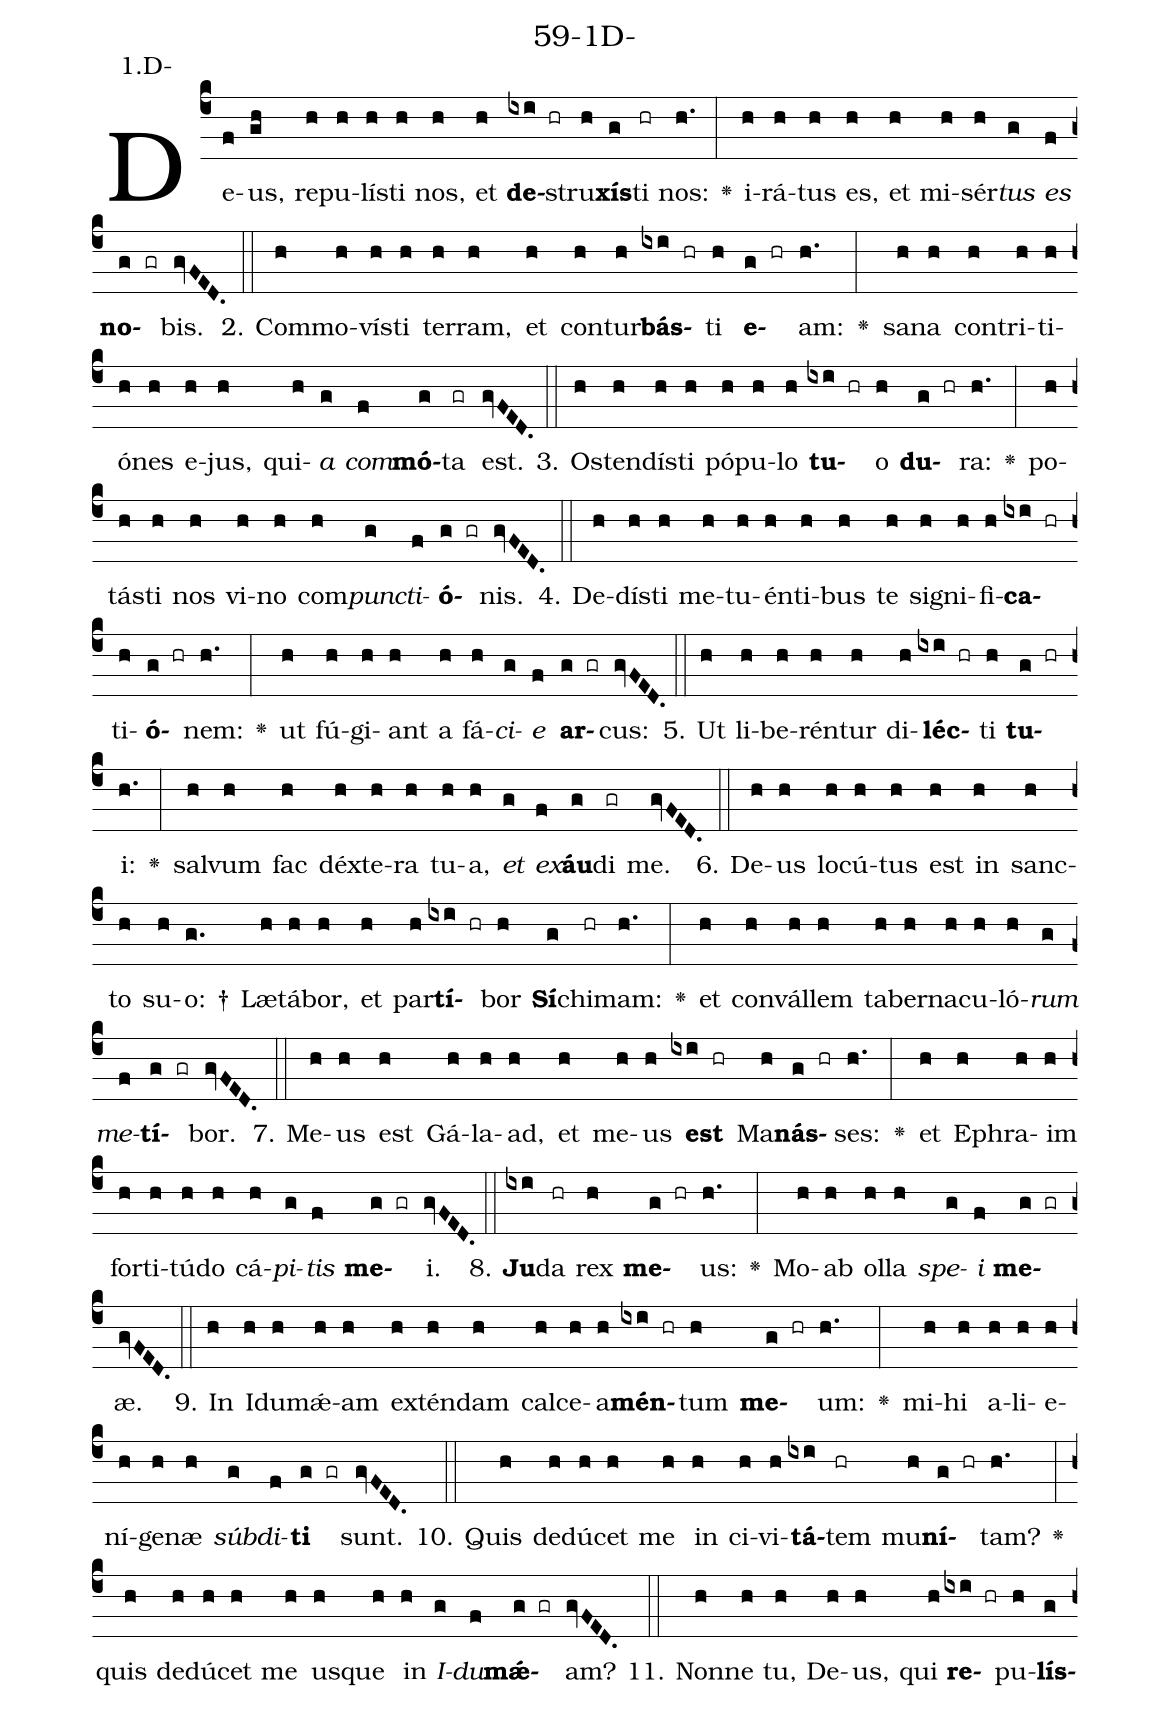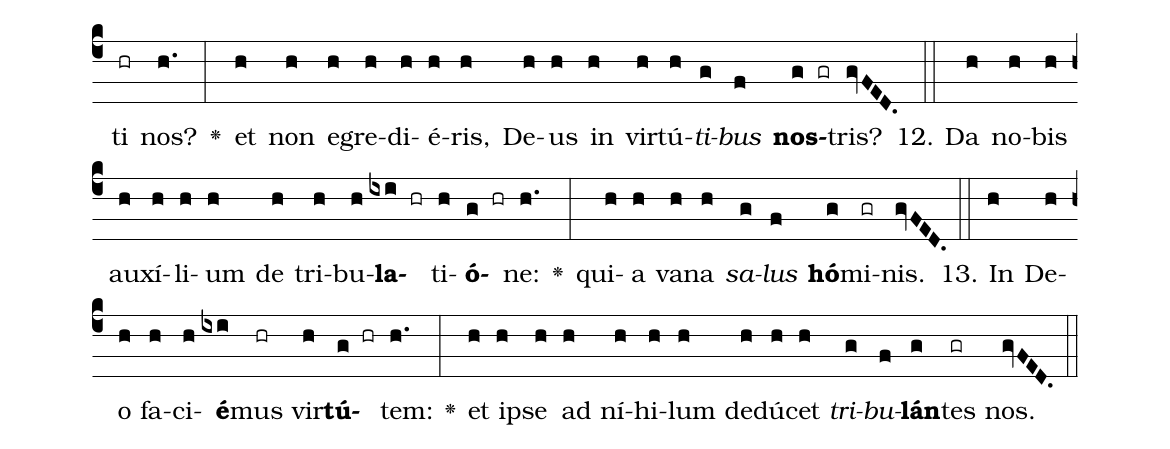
name: 59-1D-;
annotation: 1.D-;
%%
(c4)De(f)us,(gh) re(h)pu(h)lís(h)ti(h) nos,(h) et(h) <b>de</b>(ixi hr)stru(h)<b>xís</b>(g)ti(hr) nos:(h.) <v>\greheightstar</v>(:) i(h)rá(h)tus(h) es,(h) et(h) mi(h)sér(h)<i>tus</i>(g) <i>es</i>(f) <b>no</b>(g gr)bis.(gvFED.) (::)
2. Com(h)mo(h)vís(h)ti(h) ter(h)ram,(h) et(h) con(h)tur(h)<b>bás</b>(ixi hr)ti(h) <b>e</b>(g hr)am:(h.) <v>\greheightstar</v>(:) sa(h)na(h) con(h)tri(h)ti(h)ó(h)nes(h) e(h)jus,(h) qui(h)<i>a</i>(g) <i>com</i>(f)<b>mó</b>(g)ta(gr) est.(gvFED.) (::)
3. Os(h)ten(h)dís(h)ti(h) pó(h)pu(h)lo(h) <b>tu</b>(ixi hr)o(h) <b>du</b>(g hr)ra:(h.) <v>\greheightstar</v>(:) po(h)tás(h)ti(h) nos(h) vi(h)no(h) com(h)<i>punc</i>(g)<i>ti</i>(f)<b>ó</b>(g gr)nis.(gvFED.) (::)
4. De(h)dís(h)ti(h) me(h)tu(h)én(h)ti(h)bus(h) te(h) si(h)gni(h)fi(h)<b>ca</b>(ixi hr)ti(h)<b>ó</b>(g hr)nem:(h.) <v>\greheightstar</v>(:) ut(h) fú(h)gi(h)ant(h) a(h) fá(h)<i>ci</i>(g)<i>e</i>(f) <b>ar</b>(g gr)cus:(gvFED.) (::)
5. Ut(h) li(h)be(h)rén(h)tur(h) di(h)<b>léc</b>(ixi hr)ti(h) <b>tu</b>(g hr)i:(h.) <v>\greheightstar</v>(:) sal(h)vum(h) fac(h) déx(h)te(h)ra(h) tu(h)a,(h) <i>et</i>(g) <i>ex</i>(f)<b>áu</b>(g)di(gr) me.(gvFED.) (::)
6. De(h)us(h) lo(h)cú(h)tus(h) est(h) in(h) sanc(h)to(h) su(h)o: †(g.) Læ(h)tá(h)bor,(h) et(h) par(h)<b>tí</b>(ixi hr)bor(h) <b>Sí</b>(g)chi(hr)mam:(h.) <v>\greheightstar</v>(:) et(h) con(h)vál(h)lem(h) ta(h)ber(h)na(h)cu(h)ló(h)<i>rum</i>(g) <i>me</i>(f)<b>tí</b>(g gr)bor.(gvFED.) (::)
7. Me(h)us(h) est(h) Gá(h)la(h)ad,(h) et(h) me(h)us(h) <b>est</b>(ixi hr) Ma(h)<b>nás</b>(g hr)ses:(h.) <v>\greheightstar</v>(:) et(h) E(h)phra(h)im(h) for(h)ti(h)tú(h)do(h) cá(h)<i>pi</i>(g)<i>tis</i>(f) <b>me</b>(g gr)i.(gvFED.) (::)
8. <b>Ju</b>(ixi)da(hr) rex(h) <b>me</b>(g hr)us:(h.) <v>\greheightstar</v>(:) Mo(h)ab(h) ol(h)la(h) <i>spe</i>(g)<i>i</i>(f) <b>me</b>(g gr)æ.(gvFED.) (::)
9. In(h) I(h)du(h)mǽ(h)am(h) ex(h)tén(h)dam(h) cal(h)ce(h)a(h)<b>mén</b>(ixi hr)tum(h) <b>me</b>(g hr)um:(h.) <v>\greheightstar</v>(:) mi(h)hi(h) a(h)li(h)e(h)ní(h)ge(h)næ(h) <i>súb</i>(g)<i>di</i>(f)<b>ti</b>(g gr) sunt.(gvFED.) (::)
10. Quis(h) de(h)dú(h)cet(h) me(h) in(h) ci(h)vi(h)<b>tá</b>(ixi)tem(hr) mu(h)<b>ní</b>(g hr)tam?(h.) <v>\greheightstar</v>(:) quis(h) de(h)dú(h)cet(h) me(h) us(h)que(h) in(h) <i>I</i>(g)<i>du</i>(f)<b>mǽ</b>(g gr)am?(gvFED.) (::)
11. Non(h)ne(h) tu,(h) De(h)us,(h) qui(h) <b>re</b>(ixi hr)pu(h)<b>lís</b>(g)ti(hr) nos?(h.) <v>\greheightstar</v>(:) et(h) non(h) e(h)gre(h)di(h)é(h)ris,(h) De(h)us(h) in(h) vir(h)tú(h)<i>ti</i>(g)<i>bus</i>(f) <b>nos</b>(g gr)tris?(gvFED.) (::)
12. Da(h) no(h)bis(h) au(h)xí(h)li(h)um(h) de(h) tri(h)bu(h)<b>la</b>(ixi hr)ti(h)<b>ó</b>(g hr)ne:(h.) <v>\greheightstar</v>(:) qui(h)a(h) va(h)na(h) <i>sa</i>(g)<i>lus</i>(f) <b>hó</b>(g)mi(gr)nis.(gvFED.) (::)
13. In(h) De(h)o(h) fa(h)ci(h)<b>é</b>(ixi)mus(hr) vir(h)<b>tú</b>(g hr)tem:(h.) <v>\greheightstar</v>(:) et(h) ip(h)se(h) ad(h) ní(h)hi(h)lum(h) de(h)dú(h)cet(h) <i>tri</i>(g)<i>bu</i>(f)<b>lán</b>(g)tes(gr) nos.(gvFED.) (::)
